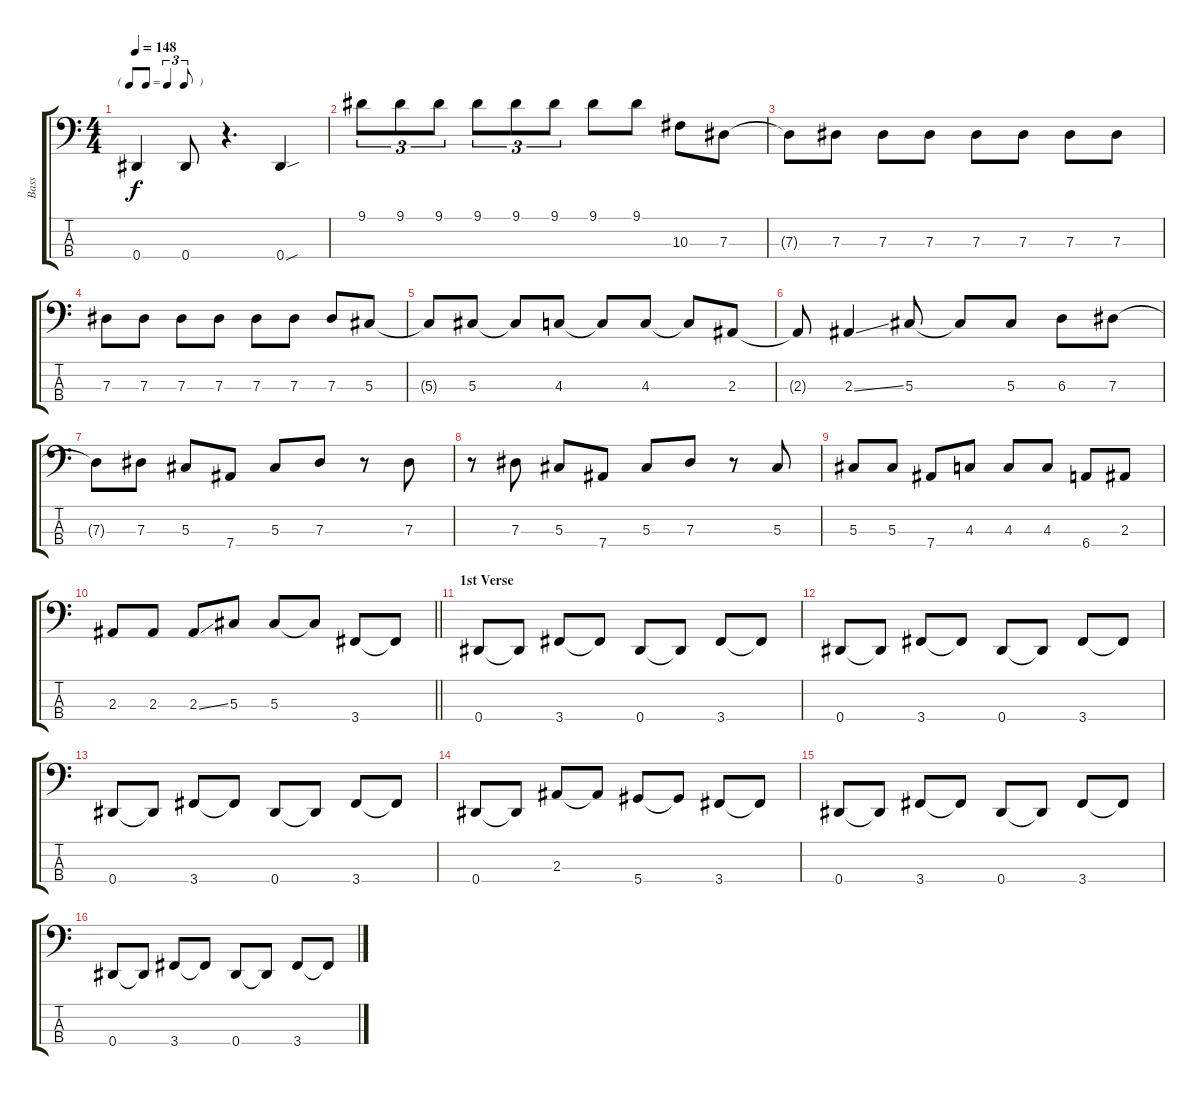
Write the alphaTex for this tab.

\track ("Bass" "Bass") {instrument electricbassfinger}
\staff {score tabs}
\tuning (Gb2 Db2 Ab1 Eb1) {hide}
\ts (4 4)
\tf triplet8th
\tempo 148
\clef f4
\ks c
0.4.4{dy f} 0.4.8 r.4{d} 0.4{sou}.4 |
9.1.8{tu (3 2)} 9.1.8{tu (3 2)} 9.1.8{tu (3 2)} 9.1.8{tu (3 2)} 9.1.8{tu (3 2)} 9.1.8{tu (3 2)} 9.1.8 9.1.8 10.3.8 7.3.8 |
7.3{t}.8 7.3.8 7.3.8 7.3.8 7.3.8 7.3.8 7.3.8 7.3.8 |
7.3.8 7.3.8 7.3.8 7.3.8 7.3.8 7.3.8 7.3.8 5.3.8 |
5.3{t}.8 5.3.8 5.3{t}.8 4.3.8 4.3{t}.8 4.3.8 4.3{t}.8 2.3.8 |
2.3{t}.8 2.3{ss}.4 5.3.8 5.3{t}.8 5.3.8 6.3.8 7.3.8 |
7.3{t}.8 7.3.8 5.3.8 7.4.8 5.3.8 7.3.8 r.8 7.3.8 |
r.8 7.3.8 5.3.8 7.4.8 5.3.8 7.3.8 r.8 5.3.8 |
5.3.8 5.3.8 7.4.8 4.3.8 4.3.8 4.3.8 6.4.8 2.3.8 |
\barLineRight lightlight
2.3.8 2.3.8 2.3{ss}.8 5.3.8 5.3.8 5.3{t}.8 3.4.8 3.4{t}.8 |
\section ("" "1st Verse")
0.4.8 0.4{t}.8 3.4.8 3.4{t}.8 0.4.8 0.4{t}.8 3.4.8 3.4{t}.8 |
0.4.8 0.4{t}.8 3.4.8 3.4{t}.8 0.4.8 0.4{t}.8 3.4.8 3.4{t}.8 |
0.4.8 0.4{t}.8 3.4.8 3.4{t}.8 0.4.8 0.4{t}.8 3.4.8 3.4{t}.8 |
0.4.8 0.4{t}.8 2.3.8 2.3{t}.8 5.4.8 5.4{t}.8 3.4.8 3.4{t}.8 |
0.4.8 0.4{t}.8 3.4.8 3.4{t}.8 0.4.8 0.4{t}.8 3.4.8 3.4{t}.8 |
0.4.8 0.4{t}.8 3.4.8 3.4{t}.8 0.4.8 0.4{t}.8 3.4.8 3.4{t}.8
